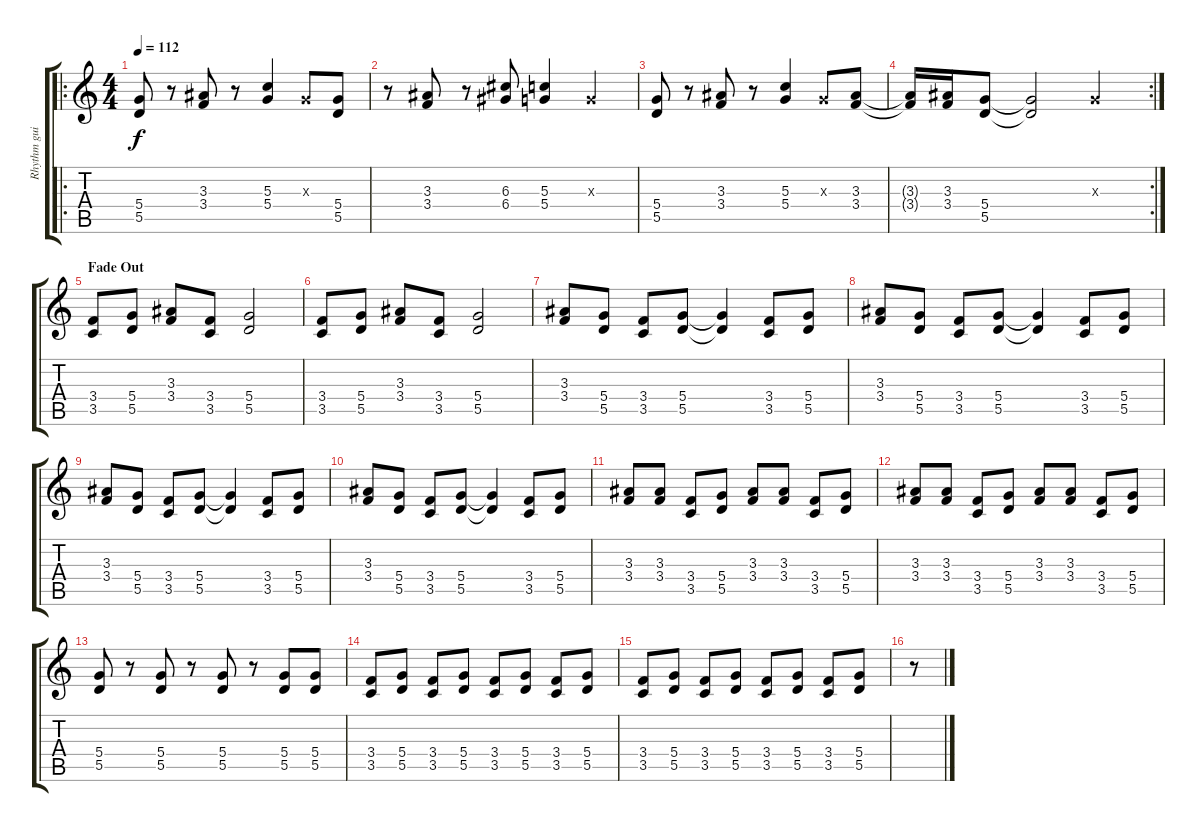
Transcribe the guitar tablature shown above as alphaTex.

\track ("Rhythm guitar" "Rhythm gui") {instrument distortionguitar}
\staff {score tabs}
\tuning (E4 B3 G3 D3 A2 E2) {hide}
\ro
\ts (4 4)
\tempo 112
\clef g2
\ks c
(5.4 5.5).8{dy f} r.8 (3.3 3.4).8 r.8 (5.3 5.4).4 0.3{x}.8 (5.4 5.5).8 |
r.8 (3.3 3.4).8 r.8 (6.3 6.4).8 (5.3 5.4).4 0.3{x}.4 |
(5.4 5.5).8 r.8 (3.3 3.4).8 r.8 (5.3 5.4).4 0.3{x}.8 (3.3 3.4).8 |
\rc 2
(3.3{t} 3.4{t}).16 (3.3 3.4).16 (5.4 5.5).8 (5.4{t} 5.5{t}).2 0.3{x}.4 |
\section ("" "Fade Out")
(3.4 3.5).8 (5.4 5.5).8 (3.3 3.4).8 (3.4 3.5).8 (5.4 5.5).2 |
(3.4 3.5).8 (5.4 5.5).8 (3.3 3.4).8 (3.4 3.5).8 (5.4 5.5).2 |
(3.3 3.4).8 (5.4 5.5).8 (3.4 3.5).8 (5.4 5.5).8 (5.4{t} 5.5{t}).4 (3.4 3.5).8 (5.4 5.5).8 |
(3.3 3.4).8 (5.4 5.5).8 (3.4 3.5).8 (5.4 5.5).8 (5.4{t} 5.5{t}).4 (3.4 3.5).8 (5.4 5.5).8 |
(3.3 3.4).8 (5.4 5.5).8 (3.4 3.5).8 (5.4 5.5).8 (5.4{t} 5.5{t}).4 (3.4 3.5).8 (5.4 5.5).8 |
(3.3 3.4).8 (5.4 5.5).8 (3.4 3.5).8 (5.4 5.5).8 (5.4{t} 5.5{t}).4 (3.4 3.5).8 (5.4 5.5).8 |
(3.3 3.4).8 (3.3 3.4).8 (3.4 3.5).8 (5.4 5.5).8 (3.3 3.4).8 (3.3 3.4).8 (3.4 3.5).8 (5.4 5.5).8 |
(3.3 3.4).8 (3.3 3.4).8 (3.4 3.5).8 (5.4 5.5).8 (3.3 3.4).8 (3.3 3.4).8 (3.4 3.5).8 (5.4 5.5).8 |
(5.4 5.5).8 r.8 (5.4 5.5).8 r.8 (5.4 5.5).8 r.8 (5.4 5.5).8 (5.4 5.5).8 |
(3.4 3.5).8 (5.4 5.5).8 (3.4 3.5).8 (5.4 5.5).8 (3.4 3.5).8 (5.4 5.5).8 (3.4 3.5).8 (5.4 5.5).8 |
(3.4 3.5).8 (5.4 5.5).8 (3.4 3.5).8 (5.4 5.5).8 (3.4 3.5).8 (5.4 5.5).8 (3.4 3.5).8 (5.4 5.5).8 |
r.8
